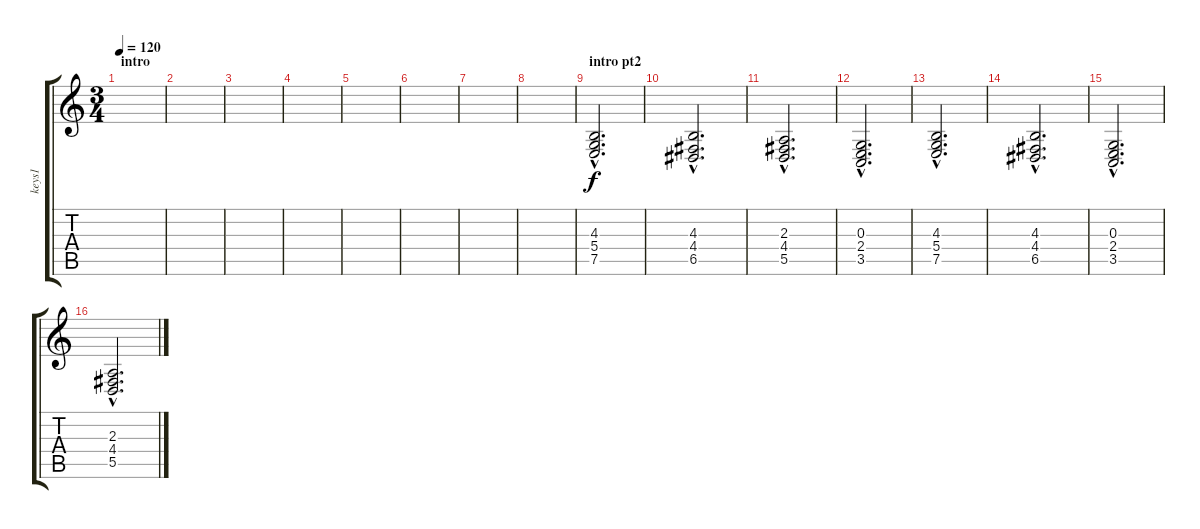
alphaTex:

\track ("keys1" "keys1") {instrument synthstrings1}
\staff {score tabs}
\tuning (E4 B3 G3 D3 A2 E2) {hide}
\ts (3 4)
\section ("" "intro")
\tempo 120
\clef g2
\ks c
|
|
|
|
|
|
|
|
\section ("" "intro pt2")
(4.3{hac} 5.4{hac} 7.5{hac}).2{d} |
(4.3{hac} 4.4{hac} 6.5{hac}).2{d} |
(2.3{hac} 4.4{hac} 5.5{hac}).2{d} |
(0.3{hac} 2.4{hac} 3.5{hac}).2{d} |
(4.3{hac} 5.4{hac} 7.5{hac}).2{d} |
(4.3{hac} 4.4{hac} 6.5{hac}).2{d} |
(0.3{hac} 2.4{hac} 3.5{hac}).2{d} |
(2.3{hac} 4.4{hac} 5.5{hac}).2{d}
